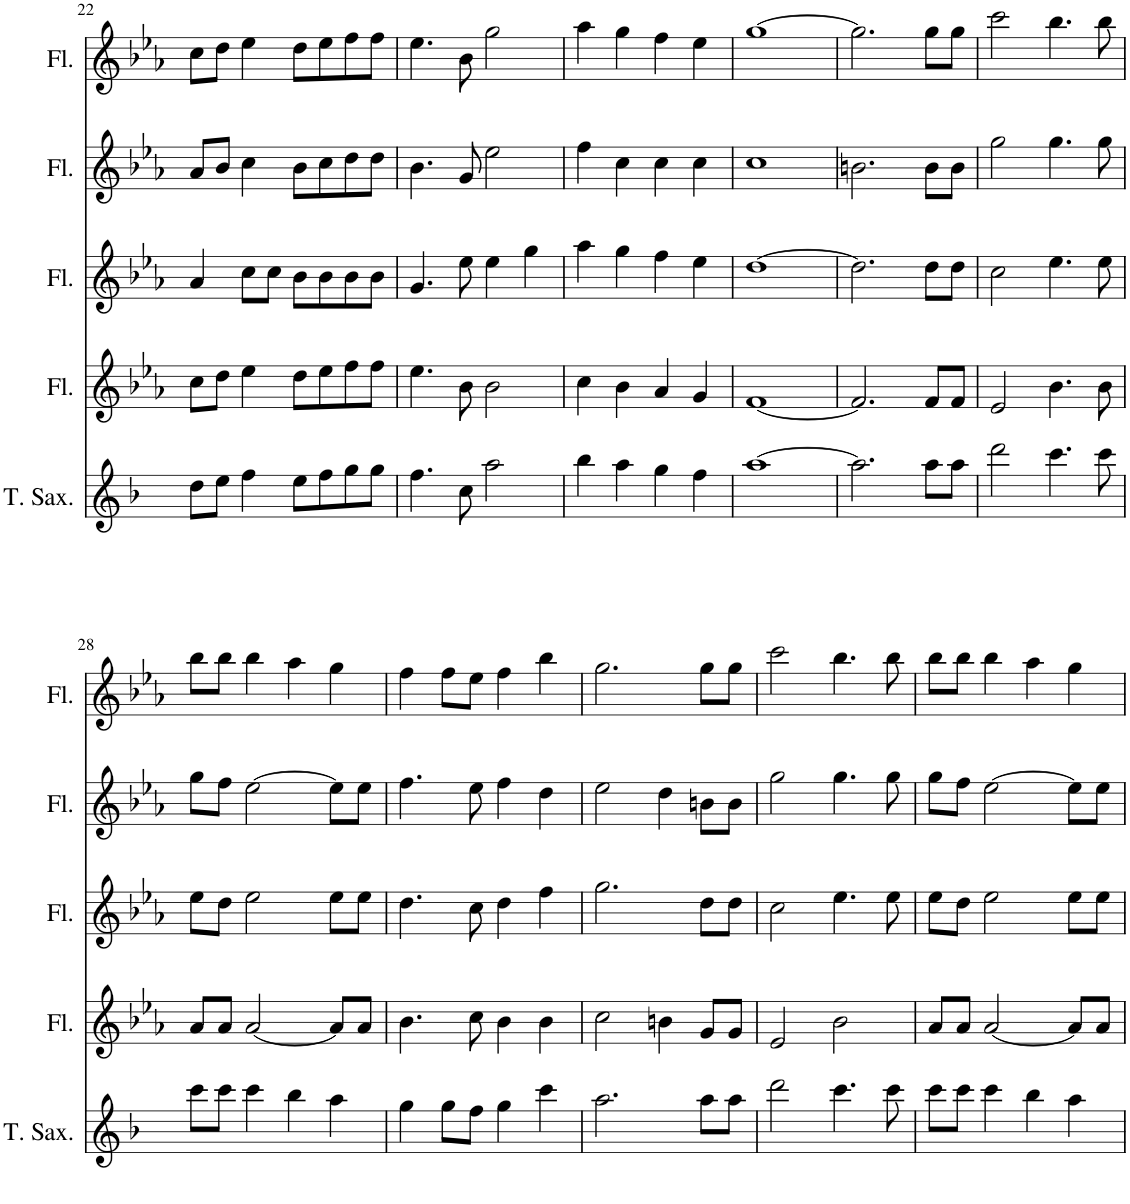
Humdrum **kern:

**kern	**kern	**kern	**kern	**kern
*part5	*part4	*part3	*part2	*part1
*staff5	*staff4	*staff3	*staff2	*staff1
*I"Tenor Saxophone	*I"Flute	*I"Flute	*I"Flute	*I"Flute
*I'T. Sax.	*I'Fl.	*I'Fl.	*I'Fl.	*I'Fl.
!!LO:PB:g=z
*clefG2	*clefG2	*clefG2	*clefG2	*clefG2
*Trd8c14	*	*	*	*
*k[b-]	*k[b-e-a-]	*k[b-e-a-]	*k[b-e-a-]	*k[b-e-a-]
*M4/4	*M4/4	*M4/4	*M4/4	*M4/4
=22	=22	=22	=22	=22
8dd\L	8cc\L	4a-/	8a-/L	8cc\L
8ee\J	8dd\J	.	8b-/J	8dd\J
4ff\	4ee-\	8cc\L	4cc\	4ee-\
.	.	8cc\J	.	.
8ee\L	8dd\L	8b-\L	8b-\L	8dd\L
8ff\	8ee-\	8b-\	8cc\	8ee-\
8gg\	8ff\	8b-\	8dd\	8ff\
8gg\J	8ff\J	8b-\J	8dd\J	8ff\J
=23	=23	=23	=23	=23
4.ff\	4.ee-\	4.g/	4.b-\	4.ee-\
8cc\	8b-\	8ee-\	8g/	8b-\
2aa\	2b-\	4ee-\	2ee-\	2gg\
.	.	4gg\	.	.
=24	=24	=24	=24	=24
4bb-\	4cc\	4aa-\	4ff\	4aa-\
4aa\	4b-\	4gg\	4cc\	4gg\
4gg\	4a-/	4ff\	4cc\	4ff\
4ff\	4g/	4ee-\	4cc\	4ee-\
=25	=25	=25	=25	=25
[1aa	[1f	[1dd	1cc	[1gg
=26	=26	=26	=26	=26
2.aa\]	2.f/]	2.dd\]	2.bn\	2.gg\]
8aa\L	8f/L	8dd\L	8b\L	8gg\L
8aa\J	8f/J	8dd\J	8b\J	8gg\J
=27	=27	=27	=27	=27
2ddd\	2e-/	2cc\	2gg\	2ccc\
4.ccc\	4.b-\	4.ee-\	4.gg\	4.bb-\
8ccc\	8b-\	8ee-\	8gg\	8bb-\
!!LO:LB:g=z
=28	=28	=28	=28	=28
8ccc\L	8a-/L	8ee-\L	8gg\L	8bb-\L
8ccc\J	8a-/J	8dd\J	8ff\J	8bb-\J
4ccc\	[2a-/	2ee-\	[2ee-\	4bb-\
4bb-\	.	.	.	4aa-\
4aa\	8a-/L]	8ee-\L	8ee-\L]	4gg\
.	8a-/J	8ee-\J	8ee-\J	.
=29	=29	=29	=29	=29
4gg\	4.b-\	4.dd\	4.ff\	4ff\
8gg\L	.	.	.	8ff\L
8ff\J	8cc\	8cc\	8ee-\	8ee-\J
4gg\	4b-\	4dd\	4ff\	4ff\
4ccc\	4b-\	4ff\	4dd\	4bb-\
=30	=30	=30	=30	=30
2.aa\	2cc\	2.gg\	2ee-\	2.gg\
.	4bn\	.	4dd\	.
8aa\L	8g/L	8dd\L	8bn\L	8gg\L
8aa\J	8g/J	8dd\J	8b\J	8gg\J
=31	=31	=31	=31	=31
2ddd\	2e-/	2cc\	2gg\	2ccc\
4.ccc\	2b-\	4.ee-\	4.gg\	4.bb-\
8ccc\	.	8ee-\	8gg\	8bb-\
=32	=32	=32	=32	=32
8ccc\L	8a-/L	8ee-\L	8gg\L	8bb-\L
8ccc\J	8a-/J	8dd\J	8ff\J	8bb-\J
4ccc\	[2a-/	2ee-\	[2ee-\	4bb-\
4bb-\	.	.	.	4aa-\
4aa\	8a-/L]	8ee-\L	8ee-\L]	4gg\
.	8a-/J	8ee-\J	8ee-\J	.
=	=	=	=	=
*-	*-	*-	*-	*-
